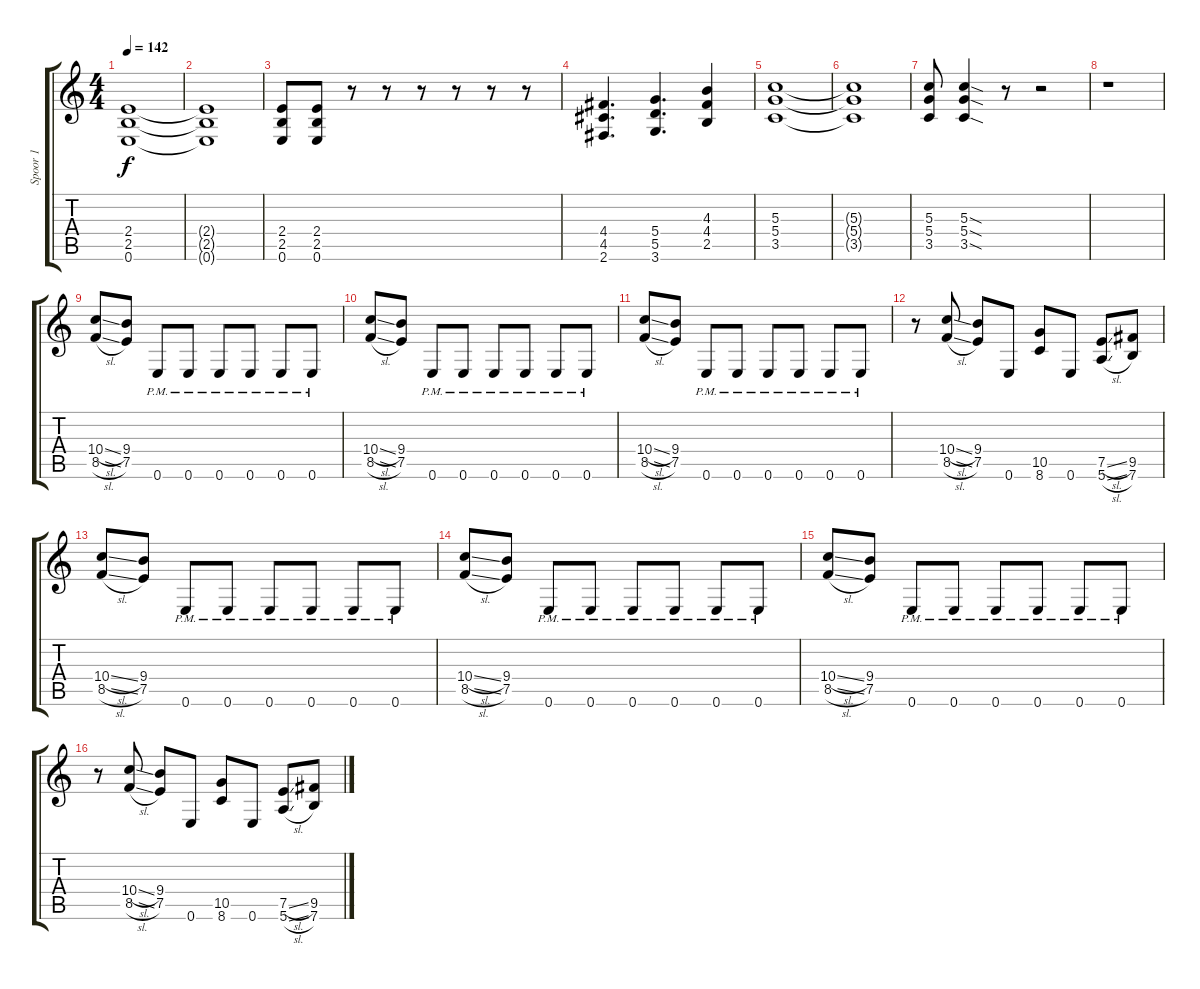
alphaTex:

\track ("Spoor 1" "Spoor 1") {instrument distortionguitar}
\staff {score tabs}
\tuning (E4 B3 G3 D3 A2 E2) {hide}
\ts (4 4)
\tempo 142
\clef g2
\ks c
(2.4 2.5 0.6).1{dy f} |
(2.4{t} 2.5{t} 0.6{t}).1 |
(2.4 2.5 0.6).8 (2.4 2.5 0.6).8 r.8 r.8 r.8 r.8 r.8 r.8 |
(4.4 4.5 2.6).4{d} (5.4 5.5 3.6).4{d} (4.3 4.4 2.5).4 |
(5.3 5.4 3.5).1 |
(5.3{t} 5.4{t} 3.5{t}).1 |
(5.3 5.4 3.5).8 (5.3{sod} 5.4{sod} 3.5{sod}).4 r.8 r.2 |
r.1 |
(10.4{sl} 8.5{sl}).8 (9.4 7.5).8 0.6{pm}.8 0.6{pm}.8 0.6{pm}.8 0.6{pm}.8 0.6{pm}.8 0.6{pm}.8 |
(10.4{sl} 8.5{sl}).8 (9.4 7.5).8 0.6{pm}.8 0.6{pm}.8 0.6{pm}.8 0.6{pm}.8 0.6{pm}.8 0.6{pm}.8 |
(10.4{sl} 8.5{sl}).8 (9.4 7.5).8 0.6{pm}.8 0.6{pm}.8 0.6{pm}.8 0.6{pm}.8 0.6{pm}.8 0.6{pm}.8 |
r.8 (10.4{sl} 8.5{sl}).8 (9.4 7.5).8 0.6.8 (10.5 8.6).8 0.6.8 (7.5{sl} 5.6{sl}).8 (9.5 7.6).8 |
(10.4{sl} 8.5{sl}).8 (9.4 7.5).8 0.6{pm}.8 0.6{pm}.8 0.6{pm}.8 0.6{pm}.8 0.6{pm}.8 0.6{pm}.8 |
(10.4{sl} 8.5{sl}).8 (9.4 7.5).8 0.6{pm}.8 0.6{pm}.8 0.6{pm}.8 0.6{pm}.8 0.6{pm}.8 0.6{pm}.8 |
(10.4{sl} 8.5{sl}).8 (9.4 7.5).8 0.6{pm}.8 0.6{pm}.8 0.6{pm}.8 0.6{pm}.8 0.6{pm}.8 0.6{pm}.8 |
r.8 (10.4{sl} 8.5{sl}).8 (9.4 7.5).8 0.6.8 (10.5 8.6).8 0.6.8 (7.5{sl} 5.6{sl}).8 (9.5 7.6).8
